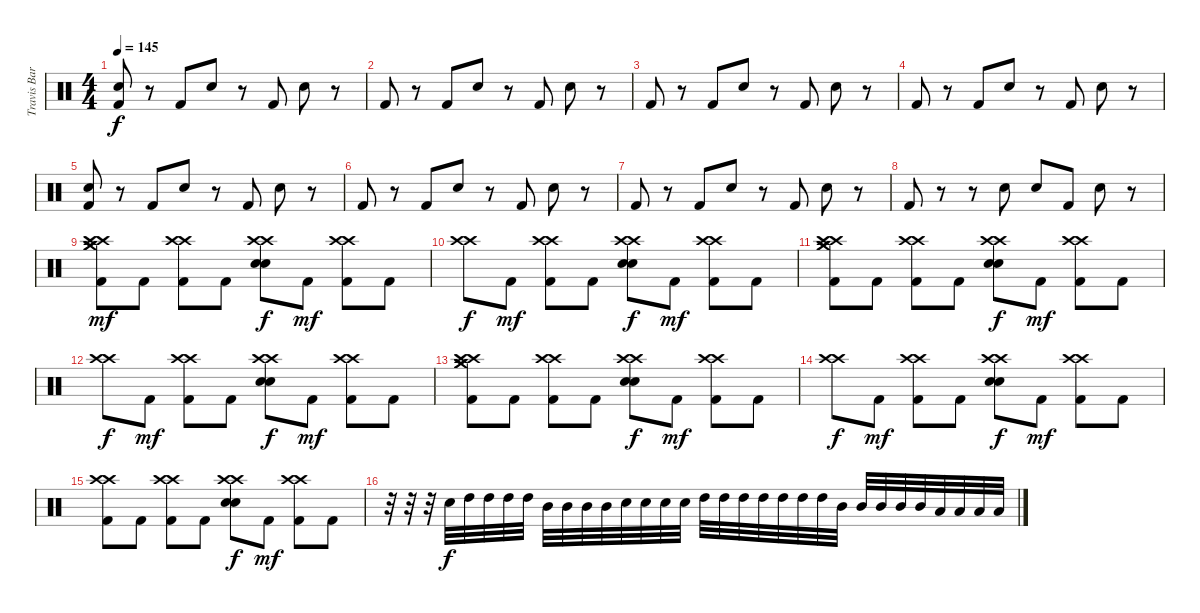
\track ("Travis Barker (Drums)" "Travis Bar") {instrument percussion}
\staff {score}
\articulation defaults
\ts (4 4)
\tempo 145
\clef neutral
\ks c
("Kick (hit) 2" "Snare (hit) 2").8{dy f} r.8 "Kick (hit) 2".8 "Snare (hit) 2".8 r.8 "Kick (hit) 2".8 "Snare (hit) 2".8 r.8 |
"Kick (hit) 2".8 r.8 "Kick (hit) 2".8 "Snare (hit) 2".8 r.8 "Kick (hit) 2".8 "Snare (hit) 2".8 r.8 |
"Kick (hit) 2".8 r.8 "Kick (hit) 2".8 "Snare (hit) 2".8 r.8 "Kick (hit) 2".8 "Snare (hit) 2".8 r.8 |
"Kick (hit) 2".8 r.8 "Kick (hit) 2".8 "Snare (hit) 2".8 r.8 "Kick (hit) 2".8 "Snare (hit) 2".8 r.8 |
("Kick (hit) 2" "Snare (hit) 2").8 r.8 "Kick (hit) 2".8 "Snare (hit) 2".8 r.8 "Kick (hit) 2".8 "Snare (hit) 2".8 r.8 |
"Kick (hit) 2".8 r.8 "Kick (hit) 2".8 "Snare (hit) 2".8 r.8 "Kick (hit) 2".8 "Snare (hit) 2".8 r.8 |
"Kick (hit) 2".8 r.8 "Kick (hit) 2".8 "Snare (hit) 2".8 r.8 "Kick (hit) 2".8 "Snare (hit) 2".8 r.8 |
"Kick (hit) 2".8 r.8 r.8 "Snare (hit) 2".8 "Snare (hit) 2".8 "Kick (hit) 2".8 "Snare (hit) 2".8 r.8 |
("Crash high (hit)" "Kick (hit) 2" "Crash high (hit)" "Crash medium (hit)" "Crash medium (hit)").8{dy mf volume 16} "Kick (hit) 2".8 ("Crash high (hit)" "Kick (hit) 2" "Crash high (hit)").8 "Kick (hit) 2".8 ("Crash high (hit)" "Snare (hit) 2" "Snare (hit) 2" "Crash high (hit)").8{dy f} "Kick (hit) 2".8{dy mf} ("Crash high (hit)" "Kick (hit) 2" "Crash high (hit)").8 "Kick (hit) 2".8 |
("Crash high (hit)" "Crash high (hit)").8{dy f} "Kick (hit) 2".8{dy mf} ("Crash high (hit)" "Kick (hit) 2" "Crash high (hit)").8 "Kick (hit) 2".8 ("Crash high (hit)" "Snare (hit) 2" "Snare (hit) 2" "Crash high (hit)").8{dy f} "Kick (hit) 2".8{dy mf} ("Crash high (hit)" "Kick (hit) 2" "Crash high (hit)").8 "Kick (hit) 2".8 |
("Crash high (hit)" "Kick (hit) 2" "Crash high (hit)" "Crash medium (hit)" "Crash medium (hit)").8 "Kick (hit) 2".8 ("Crash high (hit)" "Kick (hit) 2" "Crash high (hit)").8 "Kick (hit) 2".8 ("Crash high (hit)" "Snare (hit) 2" "Snare (hit) 2" "Crash high (hit)").8{dy f} "Kick (hit) 2".8{dy mf} ("Crash high (hit)" "Kick (hit) 2" "Crash high (hit)").8 "Kick (hit) 2".8 |
("Crash high (hit)" "Crash high (hit)").8{dy f} "Kick (hit) 2".8{dy mf} ("Crash high (hit)" "Kick (hit) 2" "Crash high (hit)").8 "Kick (hit) 2".8 ("Crash high (hit)" "Snare (hit) 2" "Snare (hit) 2" "Crash high (hit)").8{dy f} "Kick (hit) 2".8{dy mf} ("Crash high (hit)" "Kick (hit) 2" "Crash high (hit)").8 "Kick (hit) 2".8 |
("Crash high (hit)" "Kick (hit) 2" "Crash high (hit)" "Crash medium (hit)" "Crash medium (hit)").8{volume 16} "Kick (hit) 2".8 ("Crash high (hit)" "Kick (hit) 2" "Crash high (hit)").8 "Kick (hit) 2".8 ("Crash high (hit)" "Snare (hit) 2" "Snare (hit) 2" "Crash high (hit)").8{dy f} "Kick (hit) 2".8{dy mf} ("Crash high (hit)" "Kick (hit) 2" "Crash high (hit)").8 "Kick (hit) 2".8 |
("Crash high (hit)" "Crash high (hit)").8{dy f} "Kick (hit) 2".8{dy mf} ("Crash high (hit)" "Kick (hit) 2" "Crash high (hit)").8 "Kick (hit) 2".8 ("Crash high (hit)" "Snare (hit) 2" "Snare (hit) 2" "Crash high (hit)").8{dy f} "Kick (hit) 2".8{dy mf} ("Crash high (hit)" "Kick (hit) 2" "Crash high (hit)").8 "Kick (hit) 2".8 |
("Crash high (hit)" "Kick (hit) 2" "Crash high (hit)").8 "Kick (hit) 2".8 ("Crash high (hit)" "Kick (hit) 2" "Crash high (hit)").8 "Kick (hit) 2".8 ("Crash high (hit)" "Snare (hit) 2" "Snare (hit) 2" "Crash high (hit)").8{dy f} "Kick (hit) 2".8{dy mf} ("Crash high (hit)" "Kick (hit) 2" "Crash high (hit)").8 "Kick (hit) 2".8 |
r.32 r.32 r.32 "Snare (hit) 2".32{dy f} "High Tom (hit)".32 "High Tom (hit)".32 "High Tom (hit)".32 "High Tom (hit)".32 "Mid Tom (hit)".32 "Mid Tom (hit)".32 "Mid Tom (hit)".32 "Mid Tom (hit)".32 "Snare (hit) 2".32 "Snare (hit) 2".32 "Snare (hit) 2".32 "Snare (hit) 2".32 "High Tom (hit)".32 "High Tom (hit)".32 "High Tom (hit)".32 "High Tom (hit)".32 "High Tom (hit)".32 "High Tom (hit)".32 "High Tom (hit)".32 "Mid Tom (hit)".32 "Mid Tom (hit)".32 "Mid Tom (hit)".32 "Mid Tom (hit)".32 "Mid Tom (hit)".32 "Low Floor Tom (hit)".32 "Low Floor Tom (hit)".32 "Low Floor Tom (hit)".32 "Low Floor Tom (hit)".32
